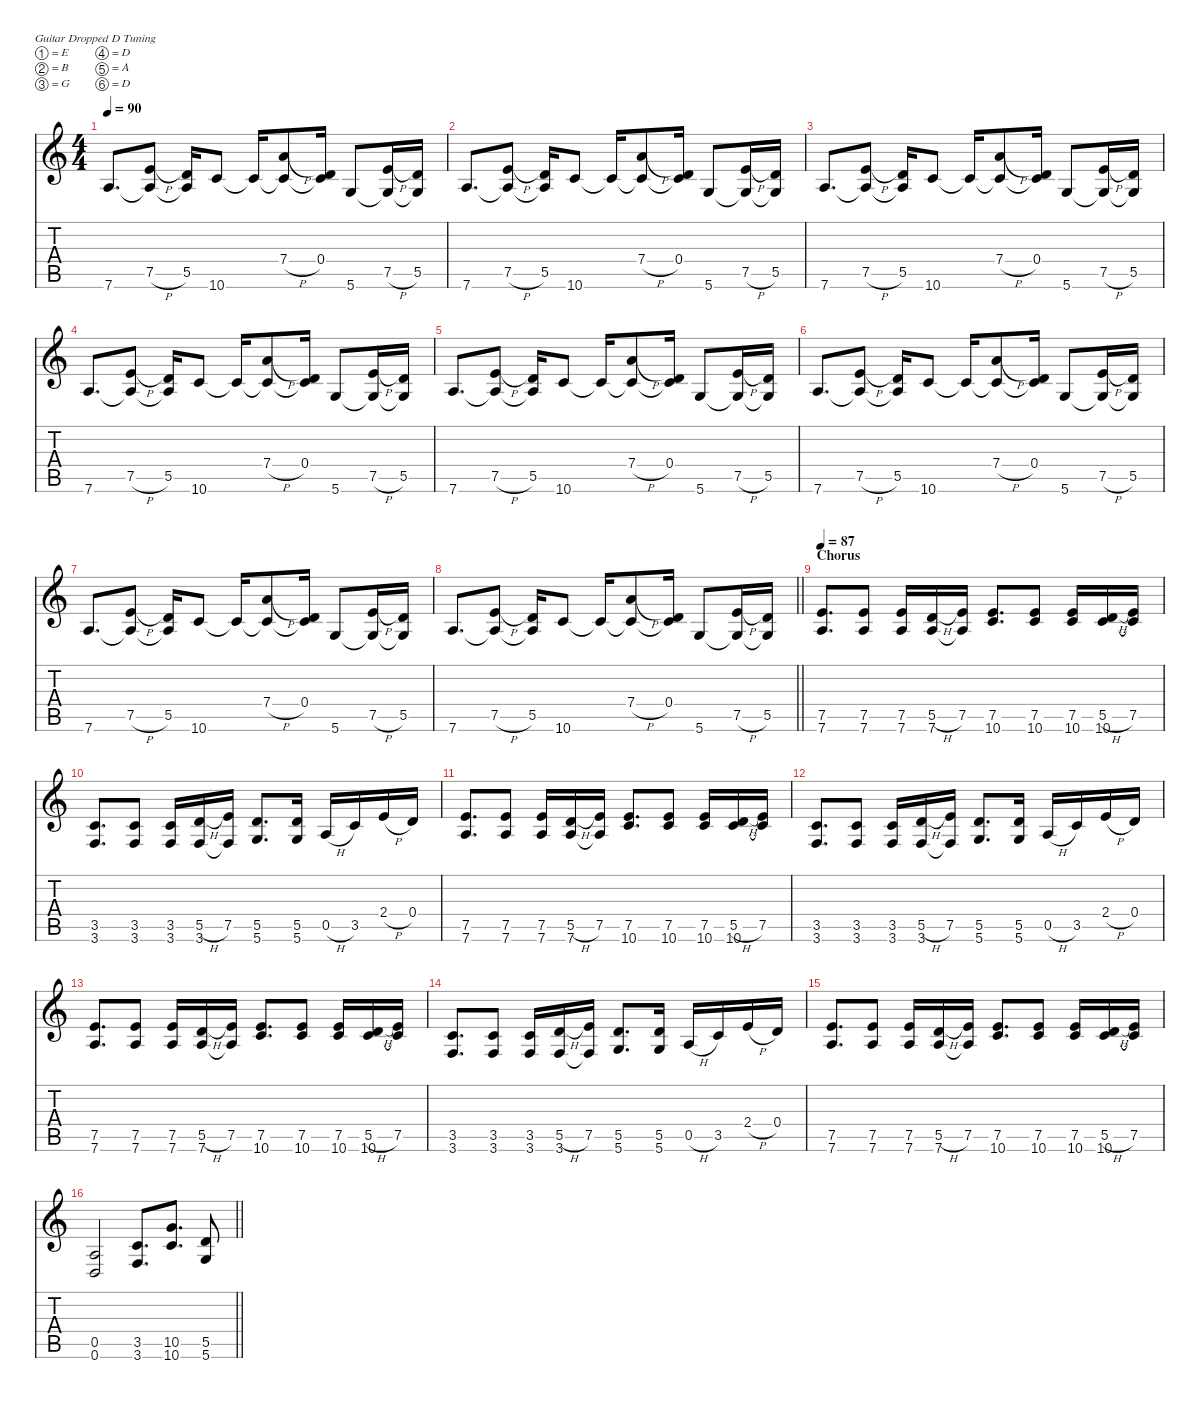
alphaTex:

\defaultSystemsLayout 4
\hideDynamics
\bracketExtendMode nobrackets
\singleTrackTrackNamePolicy hidden
\multiTrackTrackNamePolicy hidden
\otherSystemsTrackNameOrientation horizontal
\track ("Right Guitar" "dist.guit.") {mute instrument distortionguitar}
\staff {score tabs}
\tuning (E4 B3 G3 D3 A2 D2)
\ts (4 4)
\section ("" "")
\tempo 90
\clef g2
\ks c
7.6.8{d dy f} (7.5{h} 7.6{t}).8 (5.5 7.6{t}).16{dy ff} 10.6.8{dy f} 10.6{t}.16 (7.4{h} 10.6{t}).8 (0.4 10.6{t}).16{dy ff} 5.6.8{dy f} (7.5{h} 5.6{t}).16 (5.5 5.6{t}).16{dy ff} |
7.6.8{d dy f} (7.5{h} 7.6{t}).8 (5.5 7.6{t}).16{dy ff} 10.6.8{dy f} 10.6{t}.16 (7.4{h} 10.6{t}).8 (0.4 10.6{t}).16{dy ff} 5.6.8{dy f} (7.5{h} 5.6{t}).16 (5.5 5.6{t}).16{dy ff} |
7.6.8{d dy f} (7.5{h} 7.6{t}).8 (5.5 7.6{t}).16{dy ff} 10.6.8{dy f} 10.6{t}.16 (7.4{h} 10.6{t}).8 (0.4 10.6{t}).16{dy ff} 5.6.8{dy f} (7.5{h} 5.6{t}).16 (5.5 5.6{t}).16{dy ff} |
7.6.8{d dy f} (7.5{h} 7.6{t}).8 (5.5 7.6{t}).16{dy ff} 10.6.8{dy f} 10.6{t}.16 (7.4{h} 10.6{t}).8 (0.4 10.6{t}).16{dy ff} 5.6.8{dy f} (7.5{h} 5.6{t}).16 (5.5 5.6{t}).16{dy ff} |
7.6.8{d dy f} (7.5{h} 7.6{t}).8 (5.5 7.6{t}).16{dy ff} 10.6.8{dy f} 10.6{t}.16 (7.4{h} 10.6{t}).8 (0.4 10.6{t}).16{dy ff} 5.6.8{dy f} (7.5{h} 5.6{t}).16 (5.5 5.6{t}).16{dy ff} |
7.6.8{d dy f} (7.5{h} 7.6{t}).8 (5.5 7.6{t}).16{dy ff} 10.6.8{dy f} 10.6{t}.16 (7.4{h} 10.6{t}).8 (0.4 10.6{t}).16{dy ff} 5.6.8{dy f} (7.5{h} 5.6{t}).16 (5.5 5.6{t}).16{dy ff} |
7.6.8{d dy f} (7.5{h} 7.6{t}).8 (5.5 7.6{t}).16{dy ff} 10.6.8{dy f} 10.6{t}.16 (7.4{h} 10.6{t}).8 (0.4 10.6{t}).16{dy ff} 5.6.8{dy f} (7.5{h} 5.6{t}).16 (5.5 5.6{t}).16{dy ff} |
\barLineRight lightlight
7.6.8{d dy f} (7.5{h} 7.6{t}).8 (5.5 7.6{t}).16{dy ff} 10.6.8{dy f} 10.6{t}.16 (7.4{h} 10.6{t}).8 (0.4 10.6{t}).16{dy ff} 5.6.8{dy f} (7.5{h} 5.6{t}).16 (5.5 5.6{t}).16{dy ff} |
\section ("" "Chorus")
\tempo 87
(7.5 7.6).8{d dy f} (7.5 7.6).8 (7.5 7.6).16 (5.5{h} 7.6).16 (7.5 7.6{t}).16{dy ff} (7.5 10.6).8{d dy f} (7.5 10.6).8 (7.5 10.6).16 (5.5{h} 10.6).16 (7.5 10.6{t}).16{dy ff} |
(3.5 3.6).8{d dy f} (3.5 3.6).8 (3.5 3.6).16 (5.5{h} 3.6).16 (7.5 3.6{t}).16{dy ff} (5.5 5.6).8{d dy f} (5.5 5.6).16 0.5{h}.16 3.5.16{dy ff} 2.4{h}.16{dy f} 0.4.16{dy ff} |
(7.5 7.6).8{d dy f} (7.5 7.6).8 (7.5 7.6).16 (5.5{h} 7.6).16 (7.5 7.6{t}).16{dy ff} (7.5 10.6).8{d dy f} (7.5 10.6).8 (7.5 10.6).16 (5.5{h} 10.6).16 (7.5 10.6{t}).16{dy ff} |
(3.5 3.6).8{d dy f} (3.5 3.6).8 (3.5 3.6).16 (5.5{h} 3.6).16 (7.5 3.6{t}).16{dy ff} (5.5 5.6).8{d dy f} (5.5 5.6).16 0.5{h}.16 3.5.16{dy ff} 2.4{h}.16{dy f} 0.4.16{dy ff} |
(7.5 7.6).8{d dy f} (7.5 7.6).8 (7.5 7.6).16 (5.5{h} 7.6).16 (7.5 7.6{t}).16{dy ff} (7.5 10.6).8{d dy f} (7.5 10.6).8 (7.5 10.6).16 (5.5{h} 10.6).16 (7.5 10.6{t}).16{dy ff} |
(3.5 3.6).8{d dy f} (3.5 3.6).8 (3.5 3.6).16 (5.5{h} 3.6).16 (7.5 3.6{t}).16{dy ff} (5.5 5.6).8{d dy f} (5.5 5.6).16 0.5{h}.16 3.5.16{dy ff} 2.4{h}.16{dy f} 0.4.16{dy ff} |
(7.5 7.6).8{d dy f} (7.5 7.6).8 (7.5 7.6).16 (5.5{h} 7.6).16 (7.5 7.6{t}).16{dy ff} (7.5 10.6).8{d dy f} (7.5 10.6).8 (7.5 10.6).16 (5.5{h} 10.6).16 (7.5 10.6{t}).16{dy ff} |
\barLineRight lightlight
(0.5 0.6).2{dy f} (3.5 3.6).8{d} (10.5 10.6).8{d} (5.5 5.6).8
